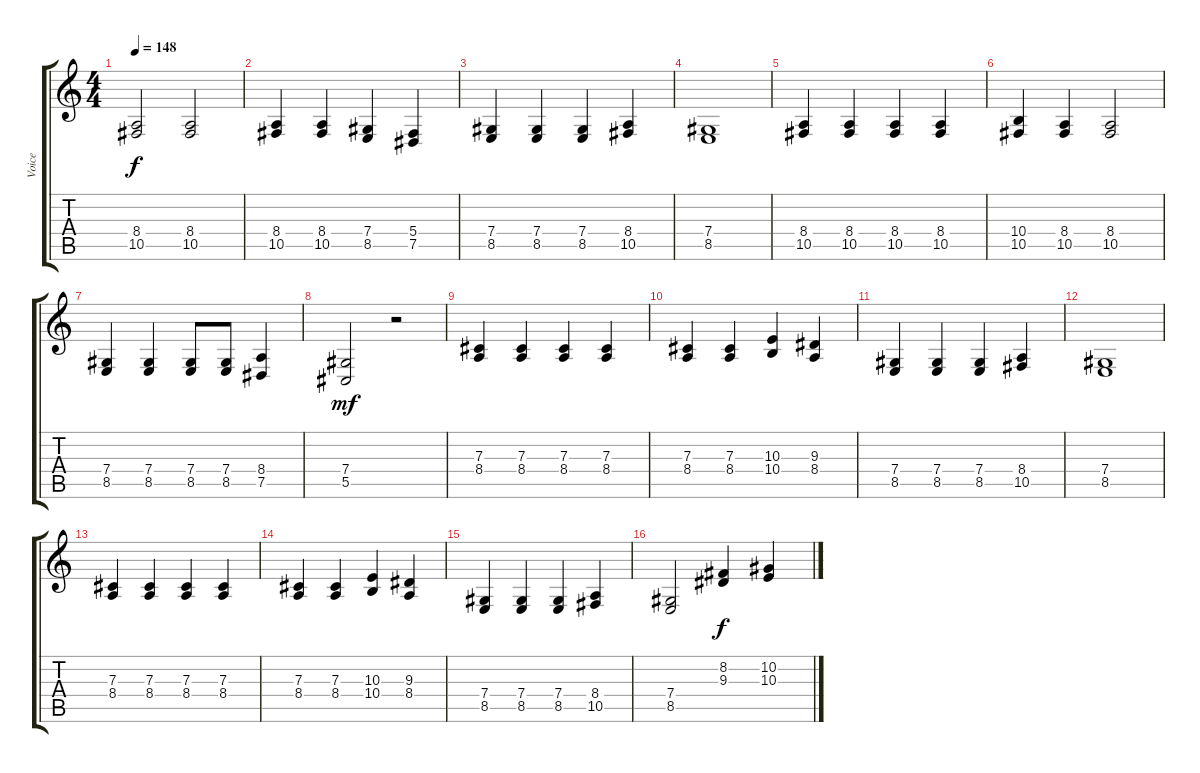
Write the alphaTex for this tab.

\track ("Voice" "Voice") {instrument englishhorn}
\staff {score tabs}
\tuning (Eb4 Bb3 Gb3 Db3 Ab2 Db2) {hide}
\ts (4 4)
\tempo 148
\clef g2
\ks c
(8.4 10.5).2{dy f} (8.4 10.5).2 |
(8.4 10.5).4 (8.4 10.5).4 (7.4 8.5).4 (5.4 7.5).4 |
(7.4 8.5).4 (7.4 8.5).4 (7.4 8.5).4 (8.4 10.5).4 |
(7.4 8.5).1 |
(8.4 10.5).4 (8.4 10.5).4 (8.4 10.5).4 (8.4 10.5).4 |
(10.4 10.5).4 (8.4 10.5).4 (8.4 10.5).2 |
(7.4 8.5).4 (7.4 8.5).4 (7.4 8.5).8 (7.4 8.5).8 (8.4 7.5).4 |
(7.4 5.5).2{dy mf} r.2 |
(7.3 8.4).4 (7.3 8.4).4 (7.3 8.4).4 (7.3 8.4).4 |
(7.3 8.4).4 (7.3 8.4).4 (10.3 10.4).4 (9.3 8.4).4 |
(7.4 8.5).4 (7.4 8.5).4 (7.4 8.5).4 (8.4 10.5).4 |
(7.4 8.5).1 |
(7.3 8.4).4 (7.3 8.4).4 (7.3 8.4).4 (7.3 8.4).4 |
(7.3 8.4).4 (7.3 8.4).4 (10.3 10.4).4 (9.3 8.4).4 |
(7.4 8.5).4 (7.4 8.5).4 (7.4 8.5).4 (8.4 10.5).4 |
(7.4 8.5).2 (8.2 9.3).4{dy f} (10.2 10.3).4
